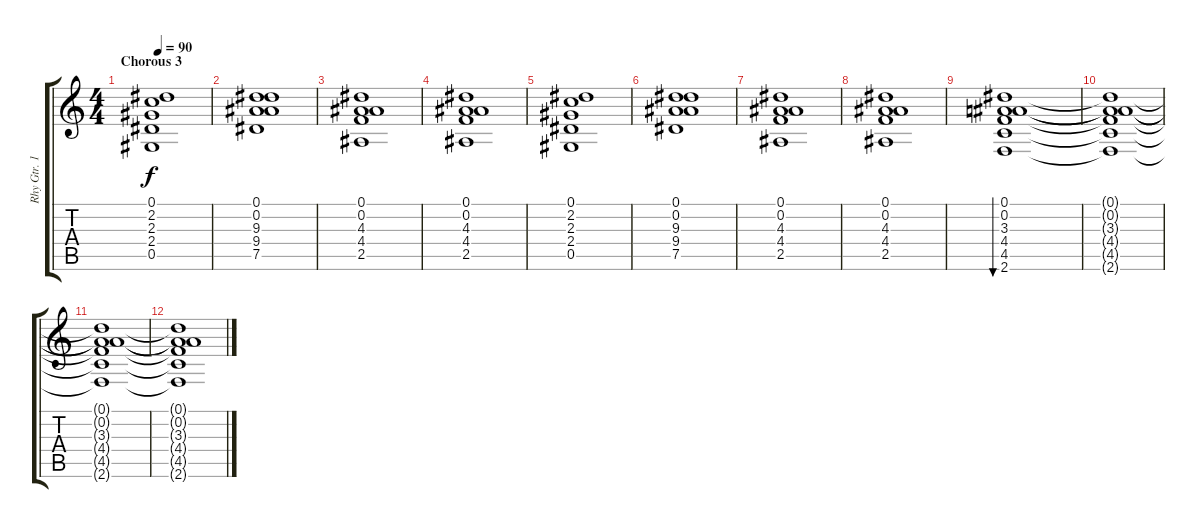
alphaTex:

\track ("Rhy Gtr. 1" "Rhy Gtr. 1") {instrument electricguitarclean}
\staff {score tabs}
\tuning (Eb4 Bb3 Gb3 Db3 Ab2 Eb2) {hide}
\ts (4 4)
\section ("" "Chorous 3")
\tempo 90
\clef g2
\ks c
(0.1 2.2 2.3 2.4 0.5).1{dy f volume 2 instrument overdrivenguitar} |
(0.1 0.2 9.3 9.4 7.5).1 |
(0.1 0.2 4.3 4.4 2.5).1 |
(0.1 0.2 4.3 4.4 2.5).1 |
(0.1 2.2 2.3 2.4 0.5).1 |
(0.1 0.2 9.3 9.4 7.5).1 |
(0.1 0.2 4.3 4.4 2.5).1 |
(0.1 0.2 4.3 4.4 2.5).1 |
(0.1 0.2 3.3 4.4 4.5 2.6).1{bu 60} |
(0.1{t} 0.2{t} 3.3{t} 4.4{t} 4.5{t} 2.6{t}).1 |
(0.1{t} 0.2{t} 3.3{t} 4.4{t} 4.5{t} 2.6{t}).1 |
(0.1{t} 0.2{t} 3.3{t} 4.4{t} 4.5{t} 2.6{t}).1
